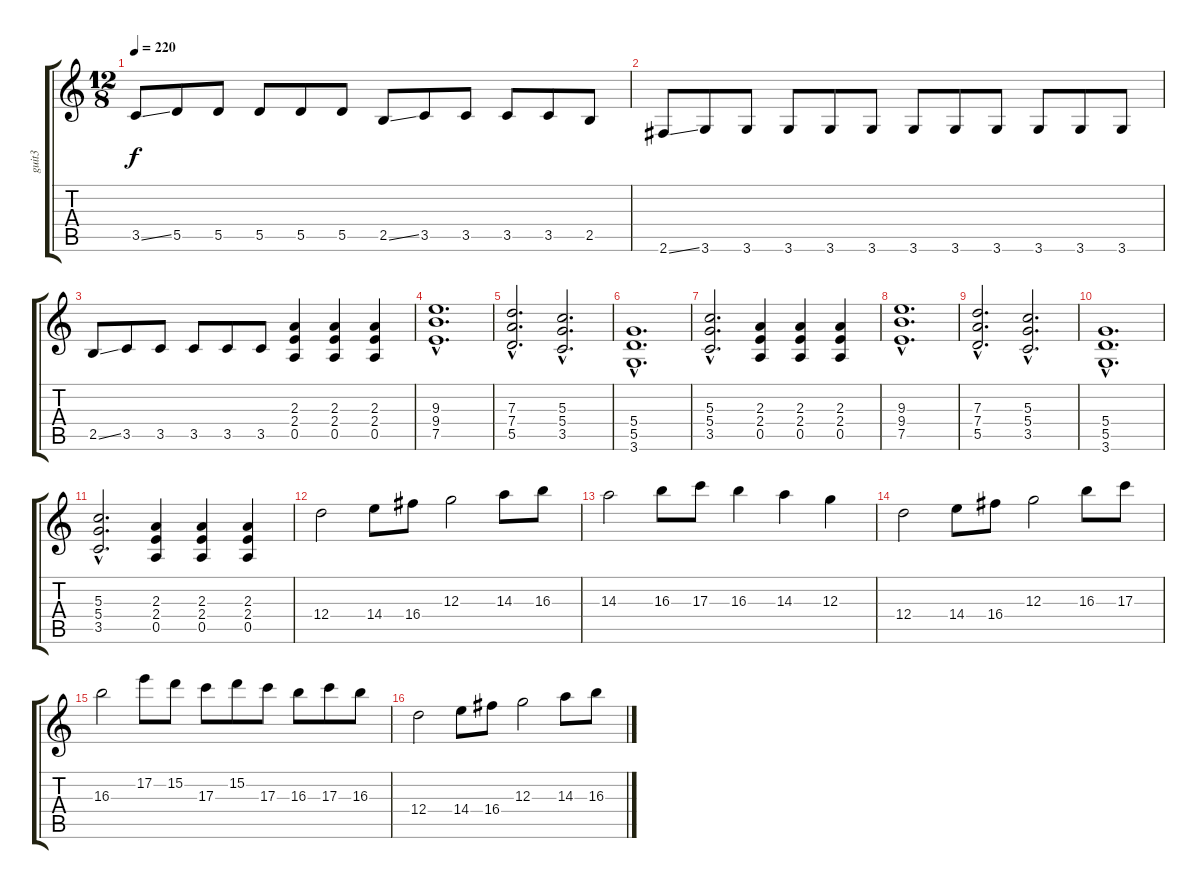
\track ("guit3" "guit3") {instrument distortionguitar}
\staff {score tabs}
\tuning (E4 B3 G3 D3 A2 E2) {hide}
\ts (12 8)
\tempo 220
\clef g2
\ks c
3.5{ss}.8{dy f} 5.5.8 5.5.8 5.5.8 5.5.8 5.5.8 2.5{ss}.8 3.5.8 3.5.8 3.5.8 3.5.8 2.5.8 |
2.6{ss}.8 3.6.8 3.6.8 3.6.8 3.6.8 3.6.8 3.6.8 3.6.8 3.6.8 3.6.8 3.6.8 3.6.8 |
2.5{ss}.8 3.5.8 3.5.8 3.5.8 3.5.8 3.5.8 (2.3 2.4 0.5).4 (2.3 2.4 0.5).4 (2.3 2.4 0.5).4 |
(9.3{hac} 9.4{hac} 7.5{hac}).1{d} |
(7.3{hac} 7.4{hac} 5.5{hac}).2{d} (5.3{hac} 5.4{hac} 3.5{hac}).2{d} |
(5.4{hac} 5.5{hac} 3.6{hac}).1{d} |
(5.3{hac} 5.4{hac} 3.5{hac}).2{d} (2.3 2.4 0.5).4 (2.3 2.4 0.5).4 (2.3 2.4 0.5).4 |
(9.3{hac} 9.4{hac} 7.5{hac}).1{d} |
(7.3{hac} 7.4{hac} 5.5{hac}).2{d} (5.3{hac} 5.4{hac} 3.5{hac}).2{d} |
(5.4{hac} 5.5{hac} 3.6{hac}).1{d} |
(5.3{hac} 5.4{hac} 3.5{hac}).2{d} (2.3 2.4 0.5).4 (2.3 2.4 0.5).4 (2.3 2.4 0.5).4 |
12.4.2 14.4.8 16.4.8 12.3.2 14.3.8 16.3.8 |
14.3.2 16.3.8 17.3.8 16.3.4 14.3.4 12.3.4 |
12.4.2 14.4.8 16.4.8 12.3.2 16.3.8 17.3.8 |
16.3.2 17.2.8 15.2.8 17.3.8 15.2.8 17.3.8 16.3.8 17.3.8 16.3.8 |
12.4.2 14.4.8 16.4.8 12.3.2 14.3.8 16.3.8
